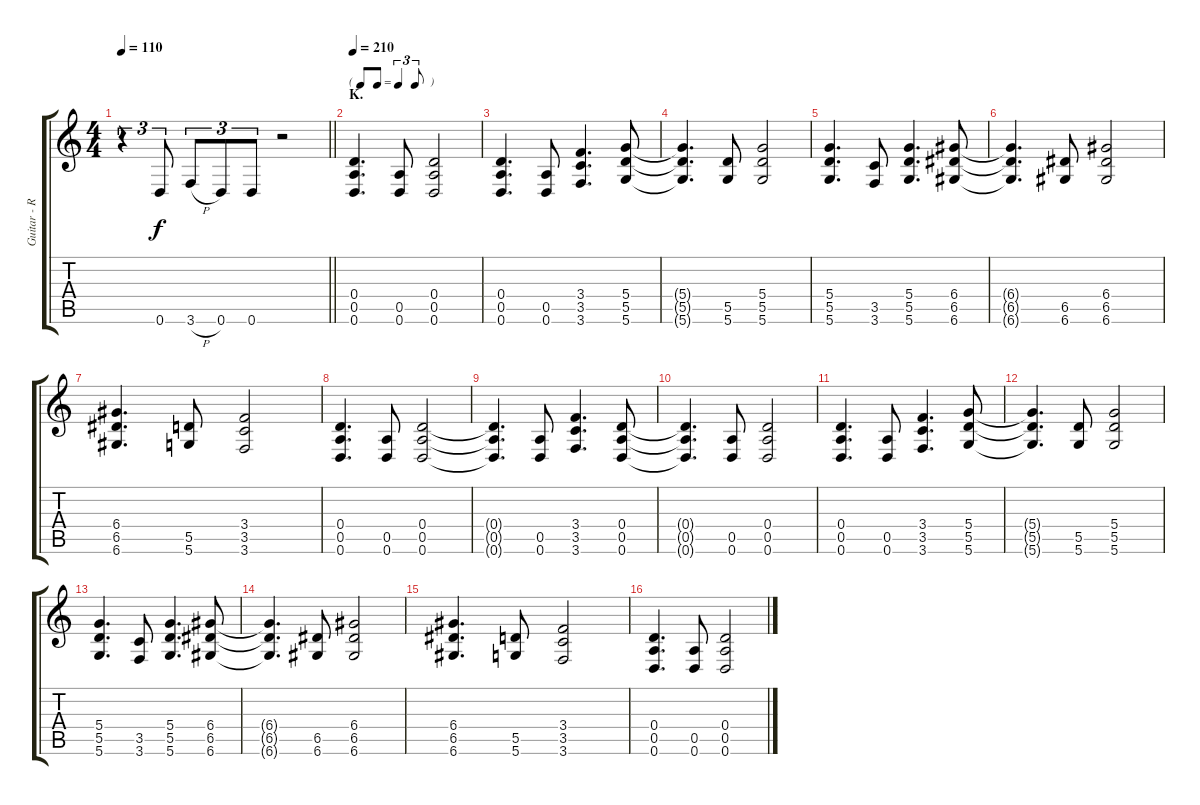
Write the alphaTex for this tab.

\track ("Guitar - Right" "Guitar - R") {instrument distortionguitar}
\staff {score tabs}
\tuning (E4 B3 G3 D3 A2 D2) {hide}
\ts (4 4)
\tempo 110
\clef g2
\barLineRight lightlight
\ks c
r.4{tu (3 2) dy f} 0.6.8{tu (3 2)} 3.6{h}.8{tu (3 2)} 0.6.8{tu (3 2)} 0.6.8{tu (3 2)} r.2 |
\tf triplet8th
\section ("" "K.")
\tempo 210
(0.4 0.5 0.6).4{d} (0.5 0.6).8 (0.4 0.5 0.6).2 |
(0.4 0.5 0.6).4{d} (0.5 0.6).8 (3.4 3.5 3.6).4{d} (5.4 5.5 5.6).8 |
(5.4{t} 5.5{t} 5.6{t}).4{d} (5.5 5.6).8 (5.4 5.5 5.6).2 |
(5.4 5.5 5.6).4{d} (3.5 3.6).8 (5.4 5.5 5.6).4{d} (6.4 6.5 6.6).8 |
(6.4{t} 6.5{t} 6.6{t}).4{d} (6.5 6.6).8 (6.4 6.5 6.6).2 |
(6.4 6.5 6.6).4{d} (5.5 5.6).8 (3.4 3.5 3.6).2 |
(0.4 0.5 0.6).4{d} (0.5 0.6).8 (0.4 0.5 0.6).2 |
(0.4{t} 0.5{t} 0.6{t}).4{d} (0.5 0.6).8 (3.4 3.5 3.6).4{d} (0.4 0.5 0.6).8 |
(0.4{t} 0.5{t} 0.6{t}).4{d} (0.5 0.6).8 (0.4 0.5 0.6).2 |
(0.4 0.5 0.6).4{d} (0.5 0.6).8 (3.4 3.5 3.6).4{d} (5.4 5.5 5.6).8 |
(5.4{t} 5.5{t} 5.6{t}).4{d} (5.5 5.6).8 (5.4 5.5 5.6).2 |
(5.4 5.5 5.6).4{d} (3.5 3.6).8 (5.4 5.5 5.6).4{d} (6.4 6.5 6.6).8 |
(6.4{t} 6.5{t} 6.6{t}).4{d} (6.5 6.6).8 (6.4 6.5 6.6).2 |
(6.4 6.5 6.6).4{d} (5.5 5.6).8 (3.4 3.5 3.6).2 |
(0.4 0.5 0.6).4{d} (0.5 0.6).8 (0.4 0.5 0.6).2
